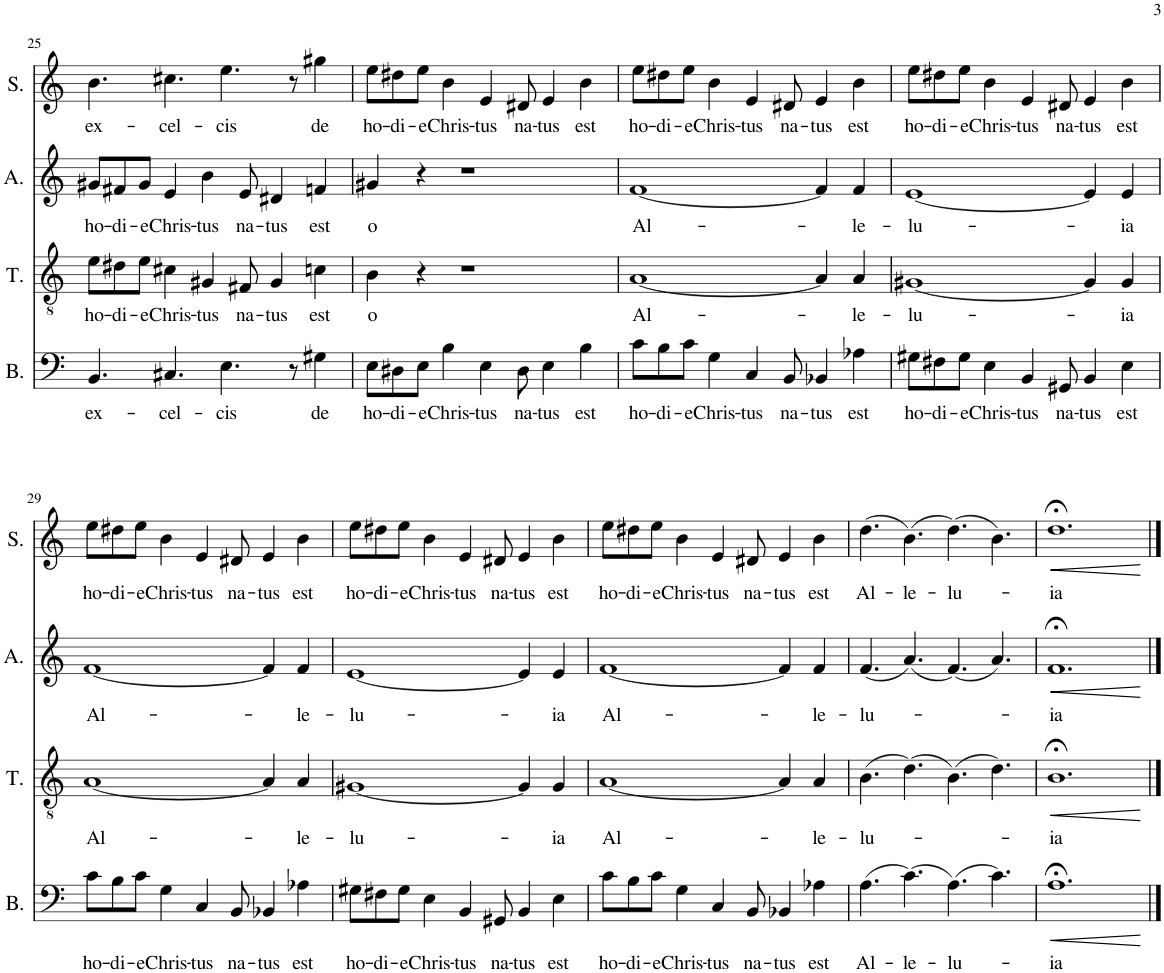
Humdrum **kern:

**kern	**text	**dynam	**kern	**text	**dynam	**kern	**text	**dynam	**kern	**text	**dynam
*part4	*part4	*part4	*part3	*part3	*part3	*part2	*part2	*part2	*part1	*part1	*part1
*staff4	*staff4	*staff4	*staff3	*staff3	*staff3	*staff2	*staff2	*staff2	*staff1	*staff1	*staff1
*I"Bass	*	*	*I"Tenor	*	*	*I"Alto	*	*	*I"Soprano	*	*
*I'B.	*	*	*I'T.	*	*	*I'A.	*	*	*I'S.	*	*
!!LO:PB:g=z
*clefF4	*	*	*clefGv2	*	*	*clefG2	*	*	*clefG2	*	*
*k[]	*	*	*k[]	*	*	*k[]	*	*	*k[]	*	*
*M6/4	*	*	*M6/4	*	*	*M6/4	*	*	*M6/4	*	*
=25	=25	=25	=25	=25	=25	=25	=25	=25	=25	=25	=25
!	!LO:LY:b	!	!	!LO:LY:b	!	!	!LO:LY:b	!	!	!LO:LY:b	!
4.BB/	ex-	.	8e\L	ho-	.	8g#X/L	ho-	.	4.b\	ex-	.
!	!	!	!	!LO:LY:b	!	!	!LO:LY:b	!	!	!	!
.	.	.	8d#X\	-di-	.	8f#X/	-di-	.	.	.	.
!	!	!	!	!LO:LY:b	!	!	!LO:LY:b	!	!	!	!
.	.	.	8e\J	-e	.	8g#/J	-e	.	.	.	.
!	!LO:LY:b	!	!	!LO:LY:b	!	!	!LO:LY:b	!	!	!LO:LY:b	!
4.C#X/	-cel-	.	4c#X\	Chris-	.	4e/	Chris-	.	4.cc#X\	-cel-	.
!	!	!	!	!LO:LY:b	!	!	!LO:LY:b	!	!	!	!
.	.	.	4G#X/	-tus	.	4b\	-tus	.	.	.	.
!	!LO:LY:b	!	!	!	!	!	!	!	!	!LO:LY:b	!
4.E\	-cis	.	.	.	.	.	.	.	4.ee\	-cis	.
!	!	!	!	!LO:LY:b	!	!	!LO:LY:b	!	!	!	!
.	.	.	8F#X/	na-	.	8e/	na-	.	.	.	.
!	!	!	!	!LO:LY:b	!	!	!LO:LY:b	!	!	!	!
.	.	.	4G#/	-tus	.	4d#X/	-tus	.	.	.	.
8r	.	.	.	.	.	.	.	.	8r	.	.
!	!LO:LY:b	!	!	!LO:LY:b	!	!	!LO:LY:b	!	!	!LO:LY:b	!
4G#X\	de	.	4cn\	est	.	4fn/	est	.	4gg#X\	de	.
=26	=26	=26	=26	=26	=26	=26	=26	=26	=26	=26	=26
!	!LO:LY:b	!	!	!LO:LY:b	!	!	!LO:LY:b	!	!	!LO:LY:b	!
8E\L	ho-	.	4B\	o	.	4g#X/	o	.	8ee\L	ho-	.
!	!LO:LY:b	!	!	!	!	!	!	!	!	!LO:LY:b	!
8D#X\	-di-	.	.	.	.	.	.	.	8dd#X\	-di-	.
!	!LO:LY:b	!	!	!	!	!	!	!	!	!LO:LY:b	!
8E\J	-e	.	4r	.	.	4r	.	.	8ee\J	-e	.
!	!LO:LY:b	!	!	!	!	!	!	!	!	!LO:LY:b	!
4B\	Chris-	.	.	.	.	.	.	.	4b\	Chris-	.
.	.	.	1r	.	.	1r	.	.	.	.	.
!	!LO:LY:b	!	!	!	!	!	!	!	!	!LO:LY:b	!
4E\	-tus	.	.	.	.	.	.	.	4e/	-tus	.
!	!LO:LY:b	!	!	!	!	!	!	!	!	!LO:LY:b	!
8D#\	na-	.	.	.	.	.	.	.	8d#X/	na-	.
!	!LO:LY:b	!	!	!	!	!	!	!	!	!LO:LY:b	!
4E\	-tus	.	.	.	.	.	.	.	4e/	-tus	.
!	!LO:LY:b	!	!	!	!	!	!	!	!	!LO:LY:b	!
4B\	est	.	.	.	.	.	.	.	4b\	est	.
=27	=27	=27	=27	=27	=27	=27	=27	=27	=27	=27	=27
!	!LO:LY:b	!	!	!LO:LY:b	!	!	!LO:LY:b	!	!	!LO:LY:b	!
8c\L	ho-	.	[1A	Al-	.	[1f	Al-	.	8ee\L	ho-	.
!	!LO:LY:b	!	!	!	!	!	!	!	!	!LO:LY:b	!
8B\	-di-	.	.	.	.	.	.	.	8dd#X\	-di-	.
!	!LO:LY:b	!	!	!	!	!	!	!	!	!LO:LY:b	!
8c\J	-e	.	.	.	.	.	.	.	8ee\J	-e	.
!	!LO:LY:b	!	!	!	!	!	!	!	!	!LO:LY:b	!
4G\	Chris-	.	.	.	.	.	.	.	4b\	Chris-	.
!	!LO:LY:b	!	!	!	!	!	!	!	!	!LO:LY:b	!
4C/	-tus	.	.	.	.	.	.	.	4e/	-tus	.
!	!LO:LY:b	!	!	!	!	!	!	!	!	!LO:LY:b	!
8BB/	na-	.	.	.	.	.	.	.	8d#X/	na-	.
!	!LO:LY:b	!	!	!	!	!	!	!	!	!LO:LY:b	!
4BB-X/	-tus	.	4A/]	.	.	4f/]	.	.	4e/	-tus	.
!	!LO:LY:b	!	!	!LO:LY:b	!	!	!LO:LY:b	!	!	!LO:LY:b	!
4A-X\	est	.	4A/	-le-	.	4f/	le-	.	4b\	est	.
=28	=28	=28	=28	=28	=28	=28	=28	=28	=28	=28	=28
!	!LO:LY:b	!	!	!LO:LY:b	!	!	!LO:LY:b	!	!	!LO:LY:b	!
8G#X\L	ho-	.	[1G#X	-lu-	.	[1e	-lu-	.	8ee\L	ho-	.
!	!LO:LY:b	!	!	!	!	!	!	!	!	!LO:LY:b	!
8F#X\	-di-	.	.	.	.	.	.	.	8dd#X\	-di-	.
!	!LO:LY:b	!	!	!	!	!	!	!	!	!LO:LY:b	!
8G#\J	-e	.	.	.	.	.	.	.	8ee\J	-e	.
!	!LO:LY:b	!	!	!	!	!	!	!	!	!LO:LY:b	!
4E\	Chris-	.	.	.	.	.	.	.	4b\	Chris-	.
!	!LO:LY:b	!	!	!	!	!	!	!	!	!LO:LY:b	!
4BB/	-tus	.	.	.	.	.	.	.	4e/	-tus	.
!	!LO:LY:b	!	!	!	!	!	!	!	!	!LO:LY:b	!
8GG#X/	na-	.	.	.	.	.	.	.	8d#X/	na-	.
!	!LO:LY:b	!	!	!	!	!	!	!	!	!LO:LY:b	!
4BB/	-tus	.	4G#/]	.	.	4e/]	.	.	4e/	-tus	.
!	!LO:LY:b	!	!	!LO:LY:b	!	!	!LO:LY:b	!	!	!LO:LY:b	!
4E\	est	.	4G#/	ia	.	4e/	ia	.	4b\	est	.
!!LO:LB:g=z
=29	=29	=29	=29	=29	=29	=29	=29	=29	=29	=29	=29
!	!LO:LY:b	!	!	!LO:LY:b	!	!	!LO:LY:b	!	!	!LO:LY:b	!
8c\L	ho-	.	[1A	Al-	.	[1f	Al-	.	8ee\L	ho-	.
!	!LO:LY:b	!	!	!	!	!	!	!	!	!LO:LY:b	!
8B\	-di-	.	.	.	.	.	.	.	8dd#X\	-di-	.
!	!LO:LY:b	!	!	!	!	!	!	!	!	!LO:LY:b	!
8c\J	-e	.	.	.	.	.	.	.	8ee\J	-e	.
!	!LO:LY:b	!	!	!	!	!	!	!	!	!LO:LY:b	!
4G\	Chris-	.	.	.	.	.	.	.	4b\	Chris-	.
!	!LO:LY:b	!	!	!	!	!	!	!	!	!LO:LY:b	!
4C/	-tus	.	.	.	.	.	.	.	4e/	-tus	.
!	!LO:LY:b	!	!	!	!	!	!	!	!	!LO:LY:b	!
8BB/	na-	.	.	.	.	.	.	.	8d#X/	na-	.
!	!LO:LY:b	!	!	!	!	!	!	!	!	!LO:LY:b	!
4BB-X/	-tus	.	4A/]	.	.	4f/]	.	.	4e/	-tus	.
!	!LO:LY:b	!	!	!LO:LY:b	!	!	!LO:LY:b	!	!	!LO:LY:b	!
4A-X\	est	.	4A/	-le-	.	4f/	le-	.	4b\	est	.
=30	=30	=30	=30	=30	=30	=30	=30	=30	=30	=30	=30
!	!LO:LY:b	!	!	!LO:LY:b	!	!	!LO:LY:b	!	!	!LO:LY:b	!
8G#X\L	ho-	.	[1G#X	-lu-	.	[1e	-lu-	.	8ee\L	ho-	.
!	!LO:LY:b	!	!	!	!	!	!	!	!	!LO:LY:b	!
8F#X\	-di-	.	.	.	.	.	.	.	8dd#X\	-di-	.
!	!LO:LY:b	!	!	!	!	!	!	!	!	!LO:LY:b	!
8G#\J	-e	.	.	.	.	.	.	.	8ee\J	-e	.
!	!LO:LY:b	!	!	!	!	!	!	!	!	!LO:LY:b	!
4E\	Chris-	.	.	.	.	.	.	.	4b\	Chris-	.
!	!LO:LY:b	!	!	!	!	!	!	!	!	!LO:LY:b	!
4BB/	-tus	.	.	.	.	.	.	.	4e/	-tus	.
!	!LO:LY:b	!	!	!	!	!	!	!	!	!LO:LY:b	!
8GG#X/	na-	.	.	.	.	.	.	.	8d#X/	na-	.
!	!LO:LY:b	!	!	!	!	!	!	!	!	!LO:LY:b	!
4BB/	-tus	.	4G#/]	.	.	4e/]	.	.	4e/	-tus	.
!	!LO:LY:b	!	!	!LO:LY:b	!	!	!LO:LY:b	!	!	!LO:LY:b	!
4E\	est	.	4G#/	ia	.	4e/	ia	.	4b\	est	.
=31	=31	=31	=31	=31	=31	=31	=31	=31	=31	=31	=31
!	!LO:LY:b	!	!	!LO:LY:b	!	!	!LO:LY:b	!	!	!LO:LY:b	!
8c\L	ho-	.	[1A	Al-	.	[1f	Al-	.	8ee\L	ho-	.
!	!LO:LY:b	!	!	!	!	!	!	!	!	!LO:LY:b	!
8B\	-di-	.	.	.	.	.	.	.	8dd#X\	-di-	.
!	!LO:LY:b	!	!	!	!	!	!	!	!	!LO:LY:b	!
8c\J	-e	.	.	.	.	.	.	.	8ee\J	-e	.
!	!LO:LY:b	!	!	!	!	!	!	!	!	!LO:LY:b	!
4G\	Chris-	.	.	.	.	.	.	.	4b\	Chris-	.
!	!LO:LY:b	!	!	!	!	!	!	!	!	!LO:LY:b	!
4C/	-tus	.	.	.	.	.	.	.	4e/	-tus	.
!	!LO:LY:b	!	!	!	!	!	!	!	!	!LO:LY:b	!
8BB/	na-	.	.	.	.	.	.	.	8d#X/	na-	.
!	!LO:LY:b	!	!	!	!	!	!	!	!	!LO:LY:b	!
4BB-X/	-tus	.	4A/]	.	.	4f/]	.	.	4e/	-tus	.
!	!LO:LY:b	!	!	!LO:LY:b	!	!	!LO:LY:b	!	!	!LO:LY:b	!
4A-X\	est	.	4A/	-le-	.	4f/	le-	.	4b\	est	.
=32	=32	=32	=32	=32	=32	=32	=32	=32	=32	=32	=32
!	!LO:LY:b	!	!	!LO:LY:b	!	!	!LO:LY:b	!	!	!LO:LY:b	!
(4.A\	Al-	.	(4.B\	-lu-	.	(4.f/	lu-	.	(4.dd\	Al-	.
!	!LO:LY:b	!	!	!	!	!	!	!	!	!LO:LY:b	!
(4.c\)	le-	.	(4.d\)	.	.	(4.a/)	.	.	(4.b\)	-le-	.
!	!LO:LY:b	!	!	!	!	!	!	!	!	!LO:LY:b	!
(4.A\)	-lu-	.	(4.B\)	.	.	(4.f/)	.	.	(4.dd\)	-lu-	.
4.c\)	.	.	4.d\)	.	.	4.a/)	.	.	4.b\)	.	.
=33	=33	=33	=33	=33	=33	=33	=33	=33	=33	=33	=33
!	!LO:LY:b	!LO:HP:b	!	!LO:LY:b	!LO:HP:b	!	!LO:LY:b	!LO:HP:b	!	!LO:LY:b	!LO:HP:b
1.A;<	-ia	<	1.B;<	-ia	<	1.f;<	-ia	<	1.dd;<	-ia	<
.	.	[	.	.	[	.	.	[	.	.	[
==	==	==	==	==	==	==	==	==	==	==	==
*-	*-	*-	*-	*-	*-	*-	*-	*-	*-	*-	*-
